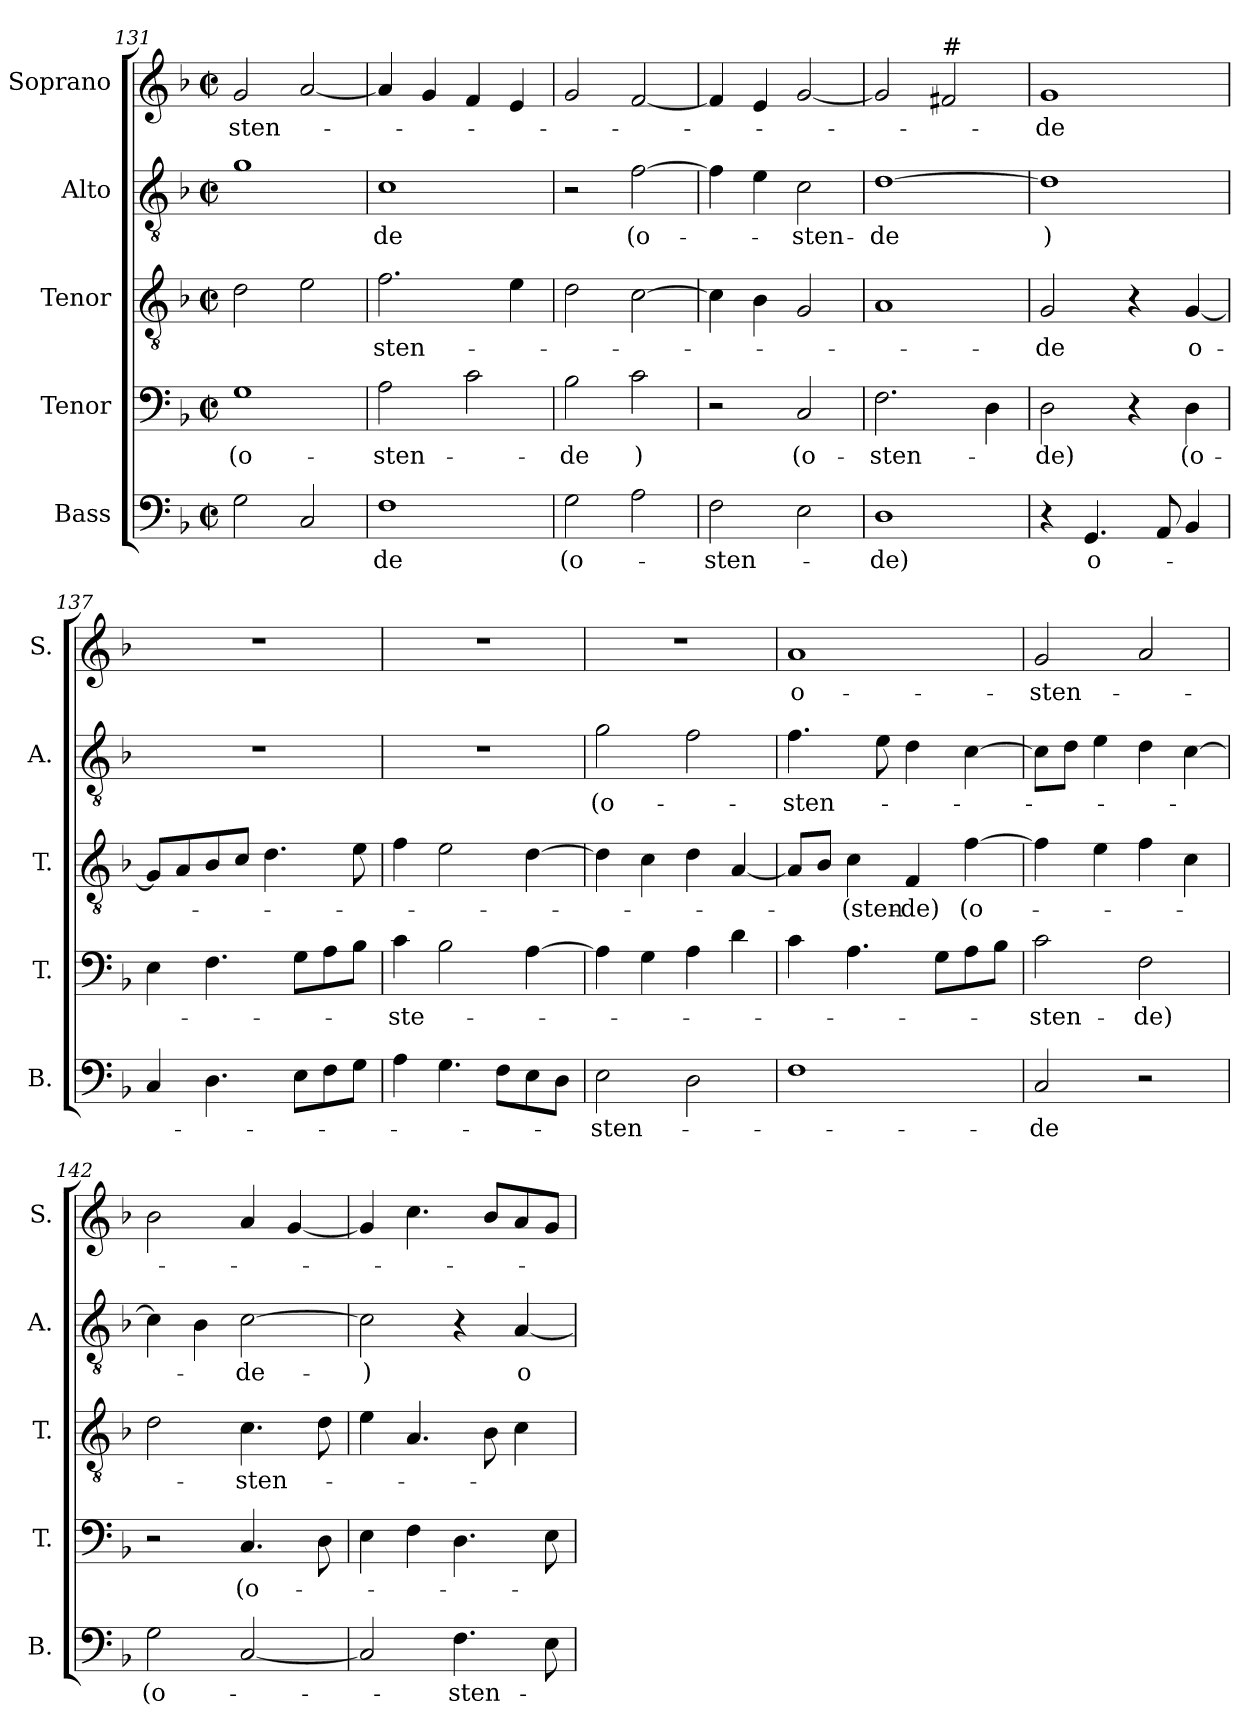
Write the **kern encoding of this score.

**kern	**text	**kern	**text	**kern	**text	**kern	**text	**kern	**text
*part5	*part5	*part4	*part4	*part3	*part3	*part2	*part2	*part1	*part1
*staff5	*staff5	*staff4	*staff4	*staff3	*staff3	*staff2	*staff2	*staff1	*staff1
*I"Bass	*	*I"Tenor	*	*I"Tenor	*	*I"Alto	*	*I"Soprano	*
*I'B.	*	*I'T.	*	*I'T.	*	*I'A.	*	*I'S.	*
*clefF4	*	*clefF4	*	*clefGv2	*	*clefGv2	*	*clefG2	*
*k[b-]	*	*k[b-]	*	*k[b-]	*	*k[b-]	*	*k[b-]	*
*M2/2	*	*M2/2	*	*M2/2	*	*M2/2	*	*M2/2	*
*met(c|)	*	*met(c|)	*	*met(c|)	*	*met(c|)	*	*met(c|)	*
=131	=131	=131	=131	=131	=131	=131	=131	=131	=131
!	!	!	!LO:LY:b	!	!	!	!	!	!LO:LY:b
2G\	.	1G	(o-	2d\	.	1g	.	2g/	-sten-
2C/	.	.	.	2e\	.	.	.	[2a/	.
=132	=132	=132	=132	=132	=132	=132	=132	=132	=132
!	!LO:LY:b	!	!LO:LY:b	!	!LO:LY:b	!	!LO:LY:b	!	!
1F	-de	2A\	-sten-	2.f\	-sten-	1c	-de	4a/]	.
.	.	.	.	.	.	.	.	4g/	.
.	.	2c\	.	.	.	.	.	4f/	.
.	.	.	.	4e\	.	.	.	4e/	.
=133	=133	=133	=133	=133	=133	=133	=133	=133	=133
!	!LO:LY:b	!	!LO:LY:b	!	!	!	!	!	!
2G\	(o-	2B-\	-de	2d\	.	2r	.	2g/	.
!	!	!	!LO:LY:b	!	!	!	!LO:LY:b	!	!
2A\	.	2c\	)	[2c\	.	[2f\	(o-	[2f/	.
=134	=134	=134	=134	=134	=134	=134	=134	=134	=134
!	!LO:LY:b	!	!	!	!	!	!	!	!
2F\	-sten-	2r	.	4c\]	.	4f\]	.	4f/]	.
.	.	.	.	4B-\	.	4e\	.	4e/	.
!	!	!	!LO:LY:b	!	!	!	!LO:LY:b	!	!
2E\	.	2C/	(o-	2G/	.	2c\	-sten-	[2g/	.
=135	=135	=135	=135	=135	=135	=135	=135	=135	=135
!	!LO:LY:b	!	!LO:LY:b	!	!	!	!LO:LY:b	!	!
1D	-de)	2.F\	-sten-	1A	.	[1d	-de	2g/]	.
!	!	!	!	!	!	!	!	!LO:TX:a:t=#	!
.	.	.	.	.	.	.	.	2f#X/	.
.	.	4D\	.	.	.	.	.	.	.
=136	=136	=136	=136	=136	=136	=136	=136	=136	=136
!	!	!	!LO:LY:b	!	!LO:LY:b	!	!LO:LY:b	!	!LO:LY:b
4r	.	2D\	-de)	2G/	-de	1d]	)	1g	-de
!	!LO:LY:b	!	!	!	!	!	!	!	!
4.GG/	o-	.	.	.	.	.	.	.	.
.	.	4r	.	4r	.	.	.	.	.
8AA/	.	.	.	.	.	.	.	.	.
!	!	!	!LO:LY:b	!	!LO:LY:b	!	!	!	!
4BB-/	.	4D\	(o-	[4G/	o-	.	.	.	.
!!LO:PB:g=z
=137	=137	=137	=137	=137	=137	=137	=137	=137	=137
4C/	.	4E\	.	8G/L]	.	1r	.	1r	.
.	.	.	.	8A/	.	.	.	.	.
4.D\	.	4.F\	.	8B-/	.	.	.	.	.
.	.	.	.	8c/J	.	.	.	.	.
.	.	.	.	4.d\	.	.	.	.	.
8E\L	.	8G\L	.	.	.	.	.	.	.
8F\	.	8A\	.	.	.	.	.	.	.
8G\J	.	8B-\J	.	8e\	.	.	.	.	.
=138	=138	=138	=138	=138	=138	=138	=138	=138	=138
!	!	!	!LO:LY:b	!	!	!	!	!	!
4A\	.	4c\	-ste-	4f\	.	1r	.	1r	.
4.G\	.	2B-\	.	2e\	.	.	.	.	.
8F\L	.	.	.	.	.	.	.	.	.
8E\	.	[4A\	.	[4d\	.	.	.	.	.
8D\J	.	.	.	.	.	.	.	.	.
=139	=139	=139	=139	=139	=139	=139	=139	=139	=139
!	!LO:LY:b	!	!	!	!	!	!LO:LY:b	!	!
2E\	-sten-	4A\]	.	4d\]	.	2g\	(o-	1r	.
.	.	4G\	.	4c\	.	.	.	.	.
2D\	.	4A\	.	4d\	.	2f\	.	.	.
.	.	4d\	.	[4A/	.	.	.	.	.
=140	=140	=140	=140	=140	=140	=140	=140	=140	=140
!	!	!	!	!	!	!	!LO:LY:b	!	!LO:LY:b
1F	.	4c\	.	8A/L]	.	4.f\	-sten-	1a	o-
.	.	.	.	8B-/J	.	.	.	.	.
!	!	!	!	!	!LO:LY:b	!	!	!	!
.	.	4.A\	.	4c\	(sten-	.	.	.	.
.	.	.	.	.	.	8e\	.	.	.
!	!	!	!	!	!LO:LY:b	!	!	!	!
.	.	.	.	4F/	-de)	4d\	.	.	.
.	.	8G\L	.	.	.	.	.	.	.
!	!	!	!	!	!LO:LY:b	!	!	!	!
.	.	8A\	.	[4f\	(o-	[4c\	.	.	.
.	.	8B-\J	.	.	.	.	.	.	.
=141	=141	=141	=141	=141	=141	=141	=141	=141	=141
!	!LO:LY:b	!	!LO:LY:b	!	!	!	!	!	!LO:LY:b
2C/	-de	2c\	-sten-	4f\]	.	8c\L]	.	2g/	-sten-
.	.	.	.	.	.	8d\J	.	.	.
.	.	.	.	4e\	.	4e\	.	.	.
!	!	!	!LO:LY:b	!	!	!	!	!	!
2r	.	2F\	-de)	4f\	.	4d\	.	2a/	.
.	.	.	.	4c\	.	[4c\	.	.	.
=142	=142	=142	=142	=142	=142	=142	=142	=142	=142
!	!LO:LY:b	!	!	!	!	!	!	!	!
2G\	(o-	2r	.	2d\	.	4c\]	.	2b-\	.
.	.	.	.	.	.	4B-\	.	.	.
!	!	!	!LO:LY:b	!	!LO:LY:b	!	!LO:LY:b	!	!
[2C/	.	4.C/	(o-	4.c\	-sten-	[2c\	-de-	4a/	.
.	.	.	.	.	.	.	.	[4g/	.
.	.	8D\	.	8d\	.	.	.	.	.
!!LO:LB:g=z
=143	=143	=143	=143	=143	=143	=143	=143	=143	=143
!	!	!	!	!	!	!	!LO:LY:b	!	!
2C/]	.	4E\	.	4e\	.	2c\]	-)	4g/]	.
.	.	4F\	.	4.A/	.	.	.	4.cc\	.
!	!LO:LY:b	!	!	!	!	!	!	!	!
4.F\	sten-	4.D\	.	.	.	4r	.	.	.
.	.	.	.	8B-\	.	.	.	8b-/L	.
!	!	!	!	!	!	!	!LO:LY:b	!	!
.	.	.	.	4c\	.	[4A/	o-	8a/	.
8E\	.	8E\	.	.	.	.	.	8g/J	.
=	=	=	=	=	=	=	=	=	=
*-	*-	*-	*-	*-	*-	*-	*-	*-	*-
